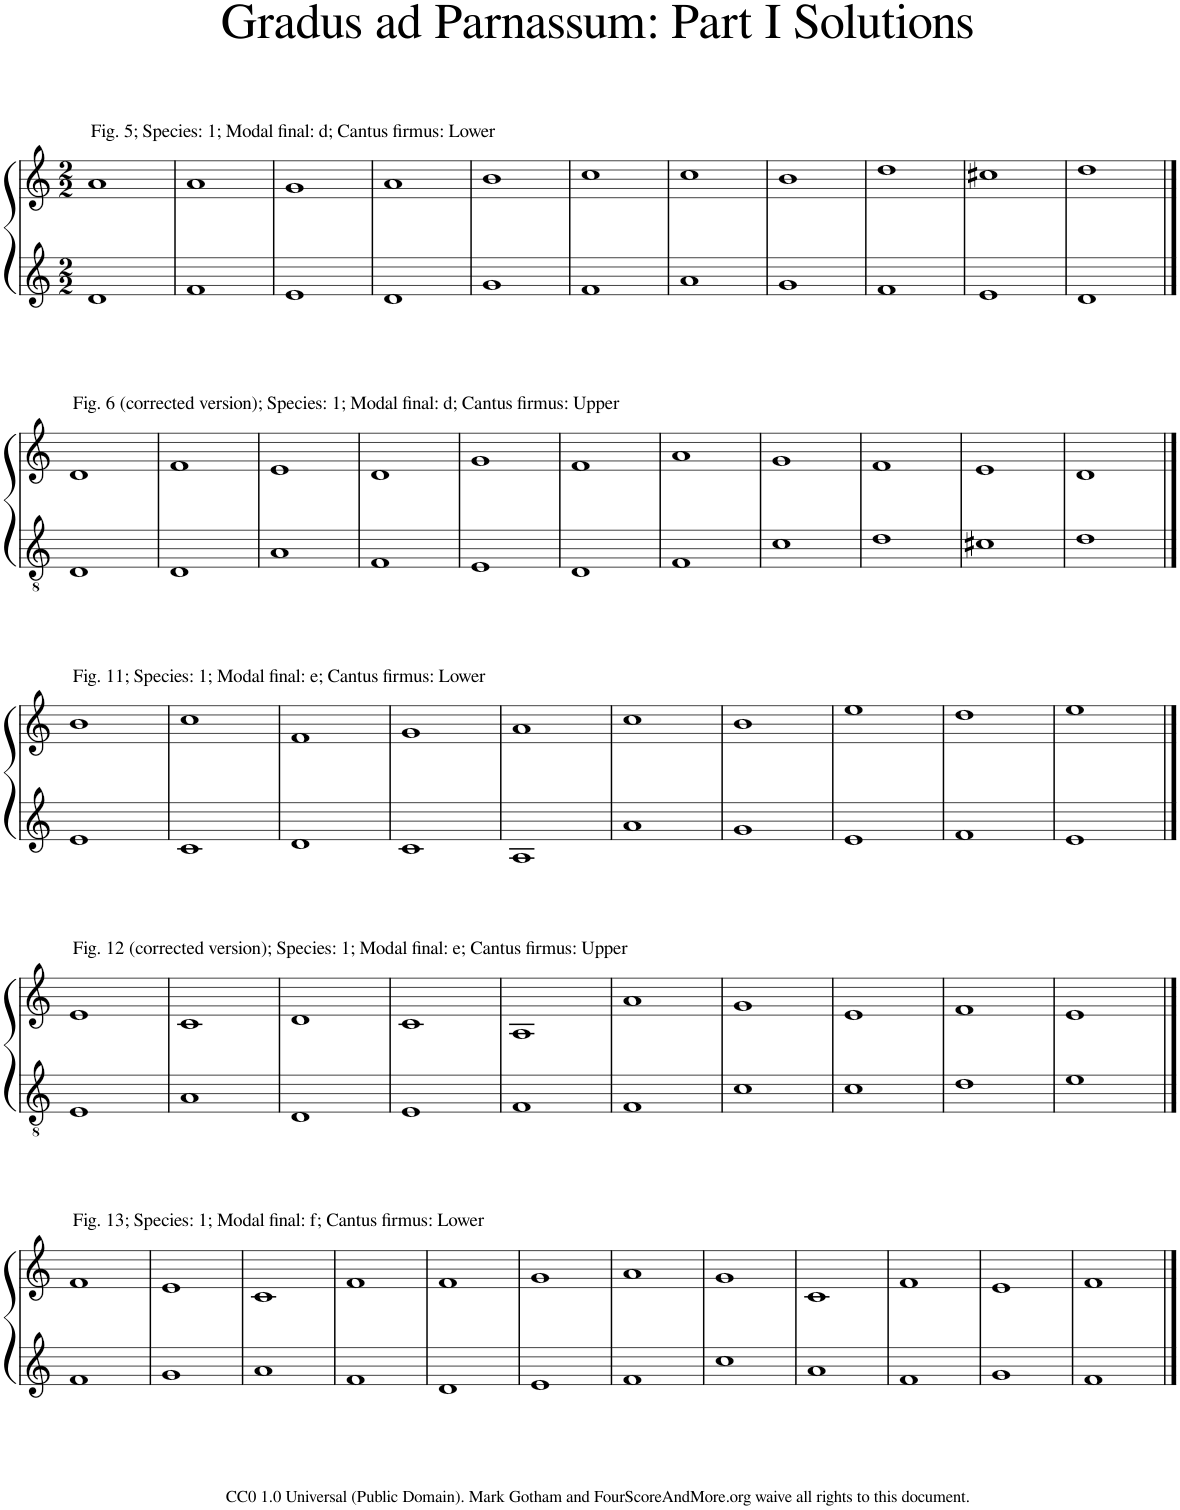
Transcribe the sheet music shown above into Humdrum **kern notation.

**kern	**kern
*part2	*part1
*staff2	*staff1
*I"Piano	*I"Piano
*I'Pno	*I'Pno
*clefG2	*clefG2
*k[]	*k[]
*M2/2	*M2/2
=1	=1
!	!LO:TX:a:t=Fig. 5; Species&colon; 1; Modal final&colon; d; Cantus firmus&colon; Lower
1d	1a
=2	=2
1f	1a
=3	=3
1e	1g
=4	=4
1d	1a
=5	=5
1g	1b
=6	=6
1f	1cc
=7	=7
1a	1cc
=8	=8
1g	1b
=9	=9
1f	1dd
=10	=10
1e	1cc#X
=11	=11
1d	1dd
!!LO:LB:g=z
==12	==12
*clefGv2	*
!	!LO:TX:a:t=Fig. 6 (corrected version); Species&colon; 1; Modal final&colon; d; Cantus firmus&colon; Upper
1D	1d
=13	=13
1D	1f
=14	=14
1A	1e
=15	=15
1F	1d
=16	=16
1E	1g
=17	=17
1D	1f
=18	=18
1F	1a
=19	=19
1c	1g
=20	=20
1d	1f
=21	=21
1c#X	1e
=22	=22
1d	1d
!!LO:LB:g=z
==23	==23
*clefG2	*
!	!LO:TX:a:t=Fig. 11; Species&colon; 1; Modal final&colon; e; Cantus firmus&colon; Lower
1e	1b
=24	=24
1c	1cc
=25	=25
1d	1f
=26	=26
1c	1g
=27	=27
1A	1a
=28	=28
1a	1cc
=29	=29
1g	1b
=30	=30
1e	1ee
=31	=31
1f	1dd
=32	=32
1e	1ee
!!LO:LB:g=z
==33	==33
*clefGv2	*
!	!LO:TX:a:t=Fig. 12 (corrected version); Species&colon; 1; Modal final&colon; e; Cantus firmus&colon; Upper
1E	1e
=34	=34
1A	1c
=35	=35
1D	1d
=36	=36
1E	1c
=37	=37
1F	1A
=38	=38
1F	1a
=39	=39
1c	1g
=40	=40
1c	1e
=41	=41
1d	1f
=42	=42
1e	1e
!!LO:LB:g=z
==43	==43
*clefG2	*
!	!LO:TX:a:t=Fig. 13; Species&colon; 1; Modal final&colon; f; Cantus firmus&colon; Lower
1f	1f
=44	=44
1g	1e
=45	=45
1a	1c
=46	=46
1f	1f
=47	=47
1d	1f
=48	=48
1e	1g
=49	=49
1f	1a
=50	=50
1cc	1g
=51	=51
1a	1c
=52	=52
1f	1f
=53	=53
1g	1e
=54	=54
1f	1f
==	==
*-	*-
